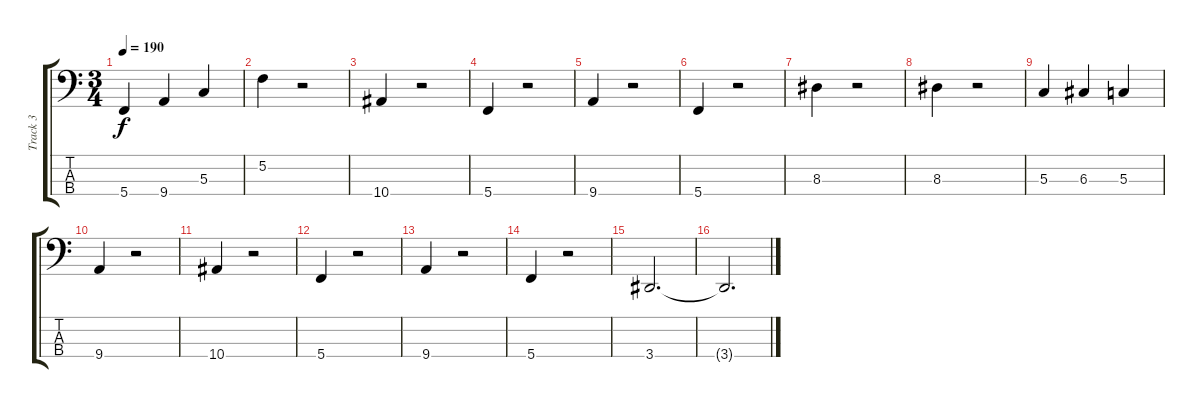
\track ("Track 3" "Track 3") {instrument electricbassfinger}
\staff {score tabs}
\tuning (F2 C2 G1 C1) {hide}
\ts (3 4)
\tempo 190
\clef f4
\ks c
5.4.4{dy f} 9.4.4 5.3.4 |
5.2.4 r.2 |
10.4.4 r.2 |
5.4.4 r.2 |
9.4.4 r.2 |
5.4.4 r.2 |
8.3.4 r.2 |
8.3.4 r.2 |
5.3.4 6.3.4 5.3.4 |
9.4.4 r.2 |
10.4.4 r.2 |
5.4.4 r.2 |
9.4.4 r.2 |
5.4.4 r.2 |
3.4.2{d} |
3.4{t}.2{d}
